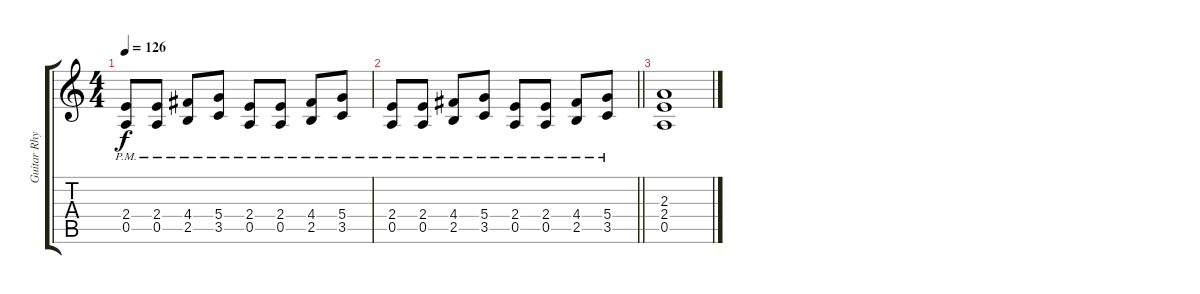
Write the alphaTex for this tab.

\track ("Guitar Rhythm" "Guitar Rhy") {instrument distortionguitar}
\staff {score tabs}
\tuning (E4 B3 G3 D3 A2 E2) {hide}
\ts (4 4)
\tempo 126
\clef g2
\ks c
(2.4 0.5{pm}).8{dy f} (2.4 0.5{pm}).8 (4.4 2.5{pm}).8 (5.4 3.5{pm}).8 (2.4 0.5{pm}).8 (2.4 0.5{pm}).8 (4.4 2.5{pm}).8 (5.4 3.5{pm}).8 |
\barLineRight lightlight
(2.4 0.5{pm}).8 (2.4 0.5{pm}).8 (4.4 2.5{pm}).8 (5.4 3.5{pm}).8 (2.4 0.5{pm}).8 (2.4 0.5{pm}).8 (4.4 2.5{pm}).8 (5.4 3.5{pm}).8 |
(2.3 2.4 0.5).1
